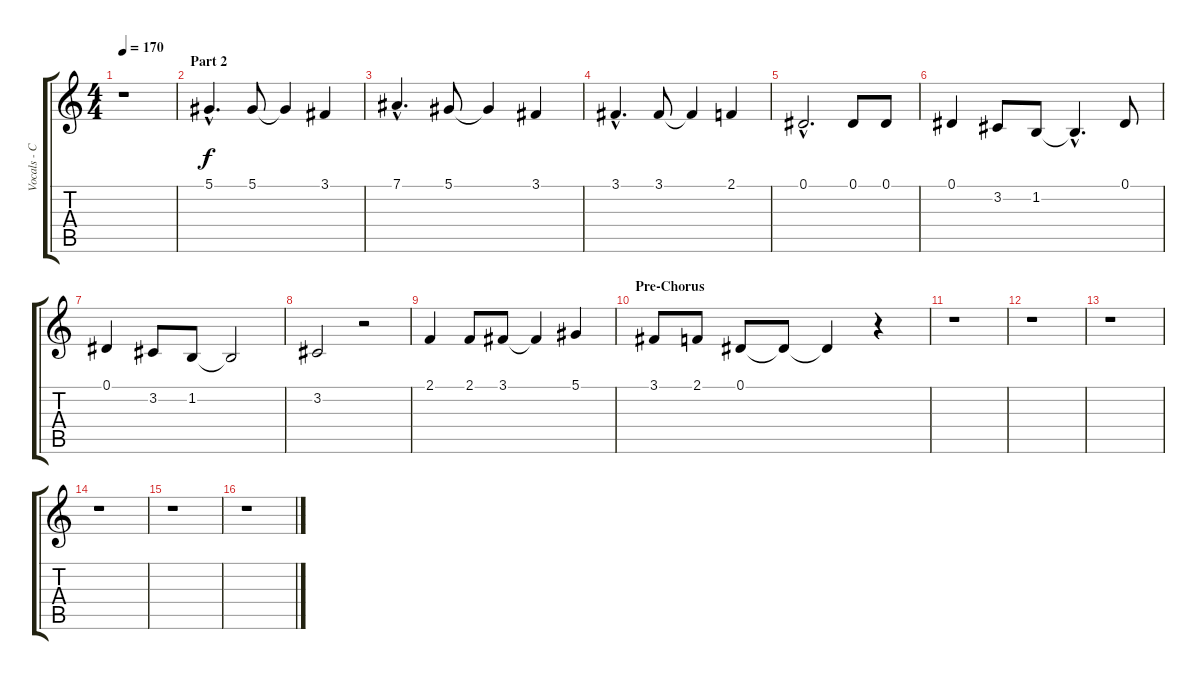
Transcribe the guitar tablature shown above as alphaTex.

\track ("Vocals - Chris Bay" "Vocals - C") {instrument stringensemble1}
\staff {score tabs}
\tuning (Eb4 Bb3 Gb3 Db3 Ab2 Eb2) {hide}
\ts (4 4)
\tempo 170
\clef g2
\ks c
r.1{dy f} |
\section ("" "Part 2")
5.1{hac}.4{d} 5.1.8 5.1{t}.4 3.1.4 |
7.1{hac}.4{d} 5.1.8 5.1{t}.4 3.1.4 |
3.1{hac}.4{d} 3.1.8 3.1{t}.4 2.1.4 |
0.1{hac}.2{d} 0.1.8 0.1.8 |
0.1.4 3.2.8 1.2.8 1.2{hac t}.4{d} 0.1.8 |
0.1.4 3.2.8 1.2.8 1.2{t}.2 |
3.2.2 r.2 |
2.1.4 2.1.8 3.1.8 3.1{t}.4 5.1.4 |
\section ("" "Pre-Chorus")
3.1.8 2.1.8 0.1.8 0.1{t}.8 0.1{t}.4 r.4 |
r.1 |
r.1 |
r.1 |
r.1 |
r.1 |
r.1
